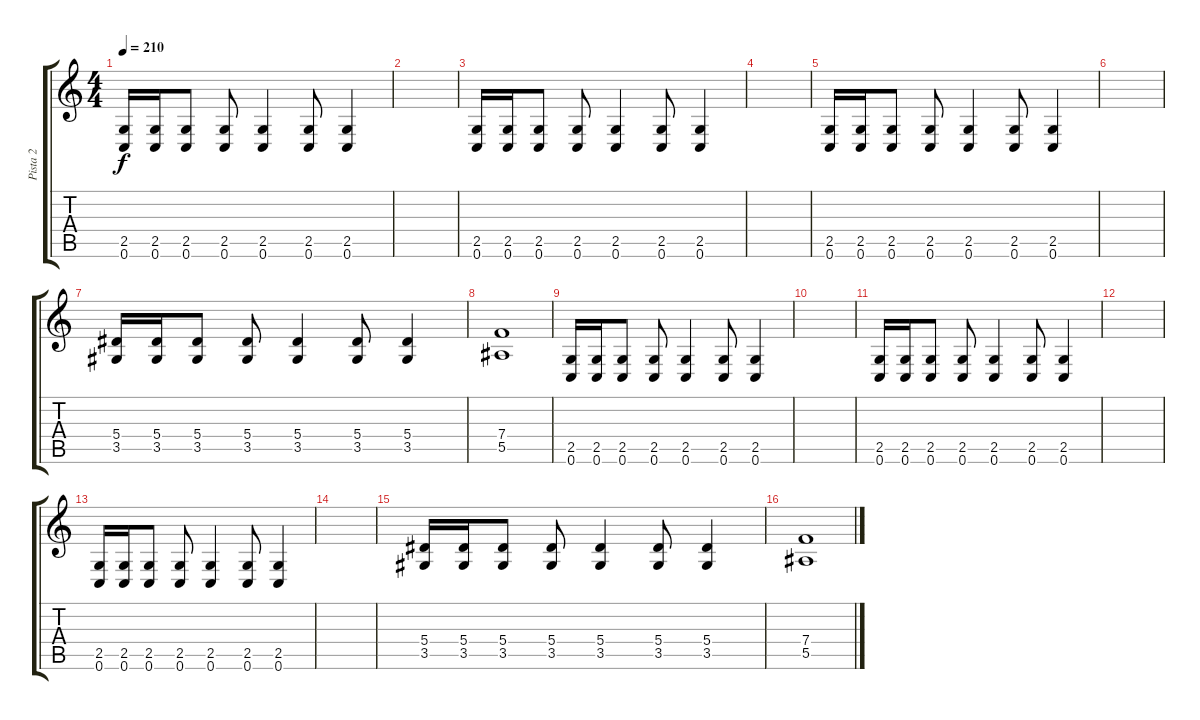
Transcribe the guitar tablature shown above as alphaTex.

\track ("Pista 2" "Pista 2") {instrument distortionguitar}
\staff {score tabs}
\tuning (C4 G3 Eb3 Bb2 F2 C2) {hide}
\ts (4 4)
\tempo 210
\clef g2
\ks c
(2.5 0.6).16{dy f} (2.5 0.6).16 (2.5 0.6).8 (2.5 0.6).8 (2.5 0.6).4 (2.5 0.6).8 (2.5 0.6).4 |
|
(2.5 0.6).16 (2.5 0.6).16 (2.5 0.6).8 (2.5 0.6).8 (2.5 0.6).4 (2.5 0.6).8 (2.5 0.6).4 |
|
(2.5 0.6).16 (2.5 0.6).16 (2.5 0.6).8 (2.5 0.6).8 (2.5 0.6).4 (2.5 0.6).8 (2.5 0.6).4 |
|
(5.4 3.5).16 (5.4 3.5).16 (5.4 3.5).8 (5.4 3.5).8 (5.4 3.5).4 (5.4 3.5).8 (5.4 3.5).4 |
(7.4 5.5).1 |
(2.5 0.6).16 (2.5 0.6).16 (2.5 0.6).8 (2.5 0.6).8 (2.5 0.6).4 (2.5 0.6).8 (2.5 0.6).4 |
|
(2.5 0.6).16 (2.5 0.6).16 (2.5 0.6).8 (2.5 0.6).8 (2.5 0.6).4 (2.5 0.6).8 (2.5 0.6).4 |
|
(2.5 0.6).16 (2.5 0.6).16 (2.5 0.6).8 (2.5 0.6).8 (2.5 0.6).4 (2.5 0.6).8 (2.5 0.6).4 |
|
(5.4 3.5).16 (5.4 3.5).16 (5.4 3.5).8 (5.4 3.5).8 (5.4 3.5).4 (5.4 3.5).8 (5.4 3.5).4 |
(7.4 5.5).1
